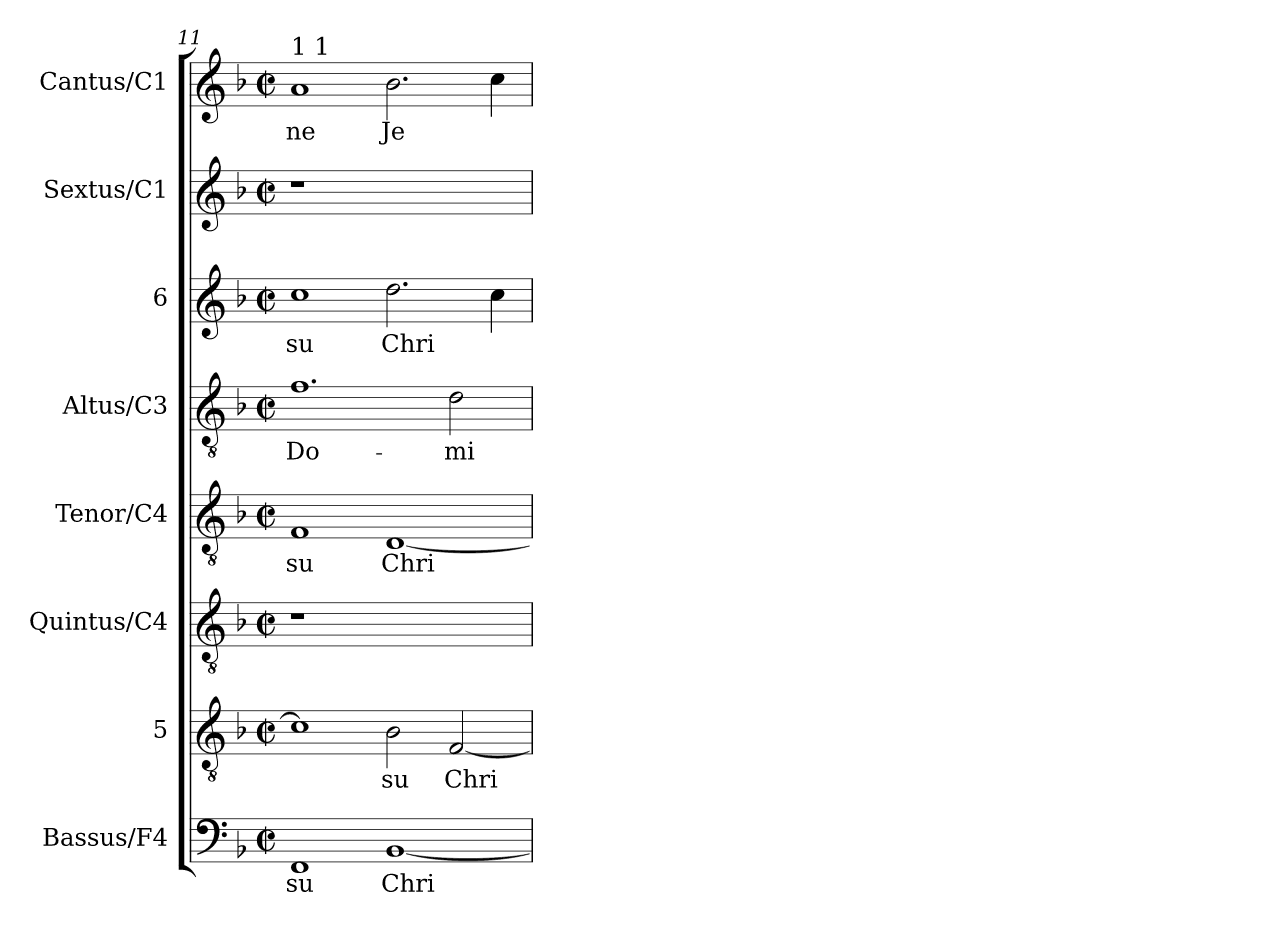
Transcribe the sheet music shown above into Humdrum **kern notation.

**kern	**text	**kern	**text	**kern	**kern	**text	**kern	**text	**kern	**text	**kern	**kern	**text
*part8	*part8	*part7	*part7	*part6	*part5	*part5	*part4	*part4	*part3	*part3	*part2	*part1	*part1
*staff8	*staff8	*staff7	*staff7	*staff6	*staff5	*staff5	*staff4	*staff4	*staff3	*staff3	*staff2	*staff1	*staff1
*I"Bassus/F4	*	*I"5	*	*I"Quintus/C4	*I"Tenor/C4	*	*I"Altus/C3	*	*I"6	*	*I"Sextus/C1	*I"Cantus/C1	*
*I'B	*	*	*	*	*I'T	*	*I'A	*	*	*	*	*I'C	*
!!LO:PB:g=z
*clefF4	*	*clefGv2	*	*clefGv2	*clefGv2	*	*clefGv2	*	*clefG2	*	*clefG2	*clefG2	*
*k[b-]	*	*k[b-]	*	*k[b-]	*k[b-]	*	*k[b-]	*	*k[b-]	*	*k[b-]	*k[b-]	*
*F:	*	*F:	*	*F:	*F:	*	*F:	*	*F:	*	*F:	*F:	*
*M2/2	*	*M2/2	*	*M2/2	*M2/2	*	*M2/2	*	*M2/2	*	*M2/2	*M2/2	*
*met(c|)	*	*met(c|)	*	*met(c|)	*met(c|)	*	*met(c|)	*	*met(c|)	*	*met(c|)	*met(c|)	*
=11	=11	=11	=11	=11	=11	=11	=11	=11	=11	=11	=11	=11	=11
!	!	!	!	!	!	!	!	!	!	!	!	!LO:TX:a:t=1 1	!
!	!LO:LY:b:rj	!	!LO:LY:b:cj	!	!	!LO:LY:b:rj	!	!LO:LY:b:rj	!	!LO:LY:b:rj	!	!	!LO:LY:b:rj
1FF	-su	1c]	--	1r	1F	-su	1.f	Do-	1cc	-su	1r	1a	-ne
!	!LO:LY:b:rj	!	!LO:LY:b:cj	!	!	!LO:LY:b:rj	!	!	!	!LO:LY:b:rj	!	!	!LO:LY:b:rj
[<1BB-	Chri-	2B-\	-su	1ryy	[<1D	Chri-	.	.	2.dd\	Chri-	1ryy	2.b-\	Je-
!	!	!	!LO:LY:b:cj	!	!	!	!	!LO:LY:b:rj	!	!	!	!	!
.	.	[<2F/	Chri-	.	.	.	2d\	-mi-	.	.	.	.	.
!	!	!	!	!	!	!	!	!	!	!LO:LY:b:rj	!	!	!LO:LY:b:rj
.	.	.	.	.	.	.	.	.	4cc\	--	.	4cc\	--
=	=	=	=	=	=	=	=	=	=	=	=	=	=
*-	*-	*-	*-	*-	*-	*-	*-	*-	*-	*-	*-	*-	*-
